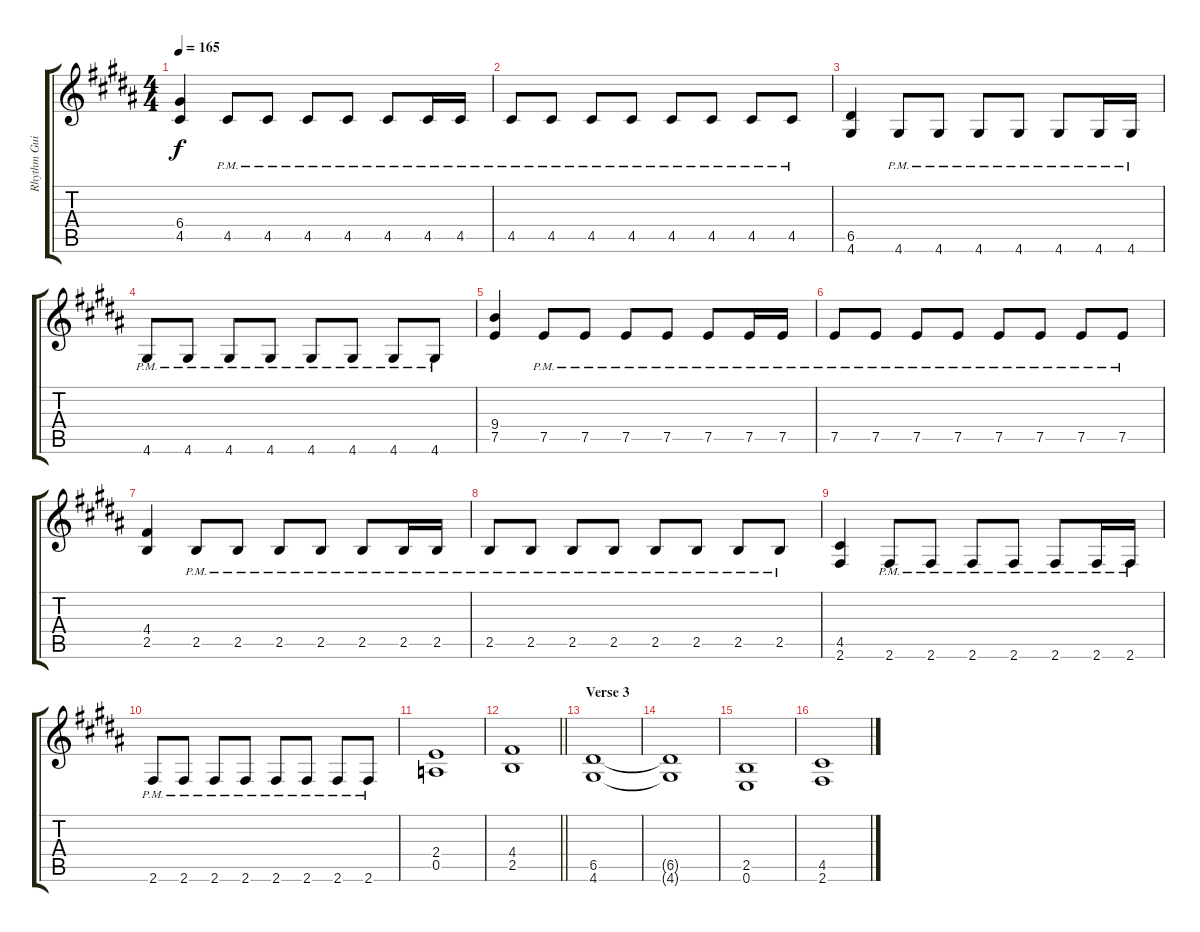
\track ("Rhythm Guitar 2: Tapani Kangas" "Rhythm Gui") {instrument distortionguitar}
\staff {score tabs}
\tuning (E4 B3 G3 D3 A2 E2) {hide}
\ts (4 4)
\tempo 165
\clef g2
\ks g#minor
(6.4 4.5).4{dy f} 4.5{pm}.8 4.5{pm}.8 4.5{pm}.8 4.5{pm}.8 4.5{pm}.8 4.5{pm}.16 4.5{pm}.16 |
4.5{pm}.8 4.5{pm}.8 4.5{pm}.8 4.5{pm}.8 4.5{pm}.8 4.5{pm}.8 4.5{pm}.8 4.5{pm}.8 |
(6.5 4.6).4 4.6{pm}.8 4.6{pm}.8 4.6{pm}.8 4.6{pm}.8 4.6{pm}.8 4.6{pm}.16 4.6{pm}.16 |
4.6{pm}.8 4.6{pm}.8 4.6{pm}.8 4.6{pm}.8 4.6{pm}.8 4.6{pm}.8 4.6{pm}.8 4.6{pm}.8 |
(9.4 7.5).4 7.5{pm}.8 7.5{pm}.8 7.5{pm}.8 7.5{pm}.8 7.5{pm}.8 7.5{pm}.16 7.5{pm}.16 |
7.5{pm}.8 7.5{pm}.8 7.5{pm}.8 7.5{pm}.8 7.5{pm}.8 7.5{pm}.8 7.5{pm}.8 7.5{pm}.8 |
(4.4 2.5).4 2.5{pm}.8 2.5{pm}.8 2.5{pm}.8 2.5{pm}.8 2.5{pm}.8 2.5{pm}.16 2.5{pm}.16 |
2.5{pm}.8 2.5{pm}.8 2.5{pm}.8 2.5{pm}.8 2.5{pm}.8 2.5{pm}.8 2.5{pm}.8 2.5{pm}.8 |
(4.5 2.6).4 2.6{pm}.8 2.6{pm}.8 2.6{pm}.8 2.6{pm}.8 2.6{pm}.8 2.6{pm}.16 2.6{pm}.16 |
2.6{pm}.8 2.6{pm}.8 2.6{pm}.8 2.6{pm}.8 2.6{pm}.8 2.6{pm}.8 2.6{pm}.8 2.6{pm}.8 |
(2.4 0.5).1 |
\barLineRight lightlight
(4.4 2.5).1 |
\section ("" "Verse 3")
(6.5 4.6).1 |
(6.5{t} 4.6{t}).1 |
(2.5 0.6).1 |
(4.5 2.6).1
